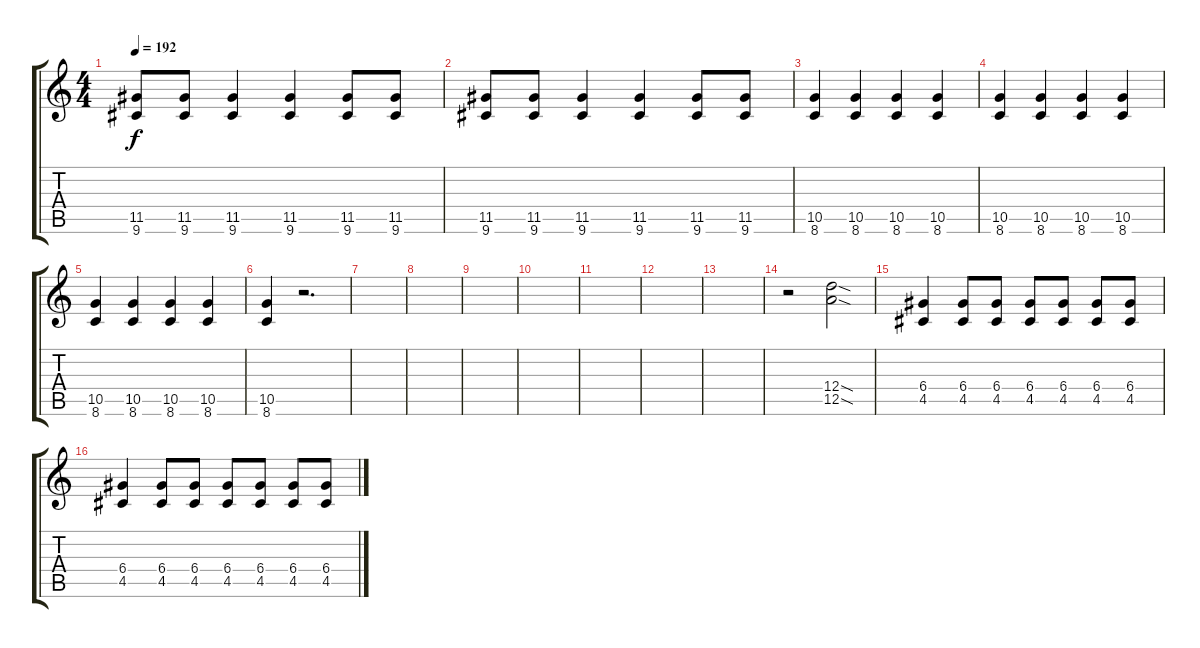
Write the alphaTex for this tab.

\track "" {instrument distortionguitar}
\staff {score tabs}
\tuning (E4 B3 G3 D3 A2 E2) {hide}
\ts (4 4)
\tempo 192
\clef g2
\ks c
(11.5 9.6).8{dy f} (11.5 9.6).8 (11.5 9.6).4 (11.5 9.6).4 (11.5 9.6).8 (11.5 9.6).8 |
(11.5 9.6).8 (11.5 9.6).8 (11.5 9.6).4 (11.5 9.6).4 (11.5 9.6).8 (11.5 9.6).8 |
(10.5 8.6).4 (10.5 8.6).4 (10.5 8.6).4 (10.5 8.6).4 |
(10.5 8.6).4 (10.5 8.6).4 (10.5 8.6).4 (10.5 8.6).4 |
(10.5 8.6).4 (10.5 8.6).4 (10.5 8.6).4 (10.5 8.6).4 |
(10.5 8.6).4 r.2{d} |
|
|
|
|
|
|
|
r.2 (12.4{sod} 12.5{sod}).2 |
(6.4 4.5).4 (6.4 4.5).8 (6.4 4.5).8 (6.4 4.5).8 (6.4 4.5).8 (6.4 4.5).8 (6.4 4.5).8 |
(6.4 4.5).4 (6.4 4.5).8 (6.4 4.5).8 (6.4 4.5).8 (6.4 4.5).8 (6.4 4.5).8 (6.4 4.5).8
